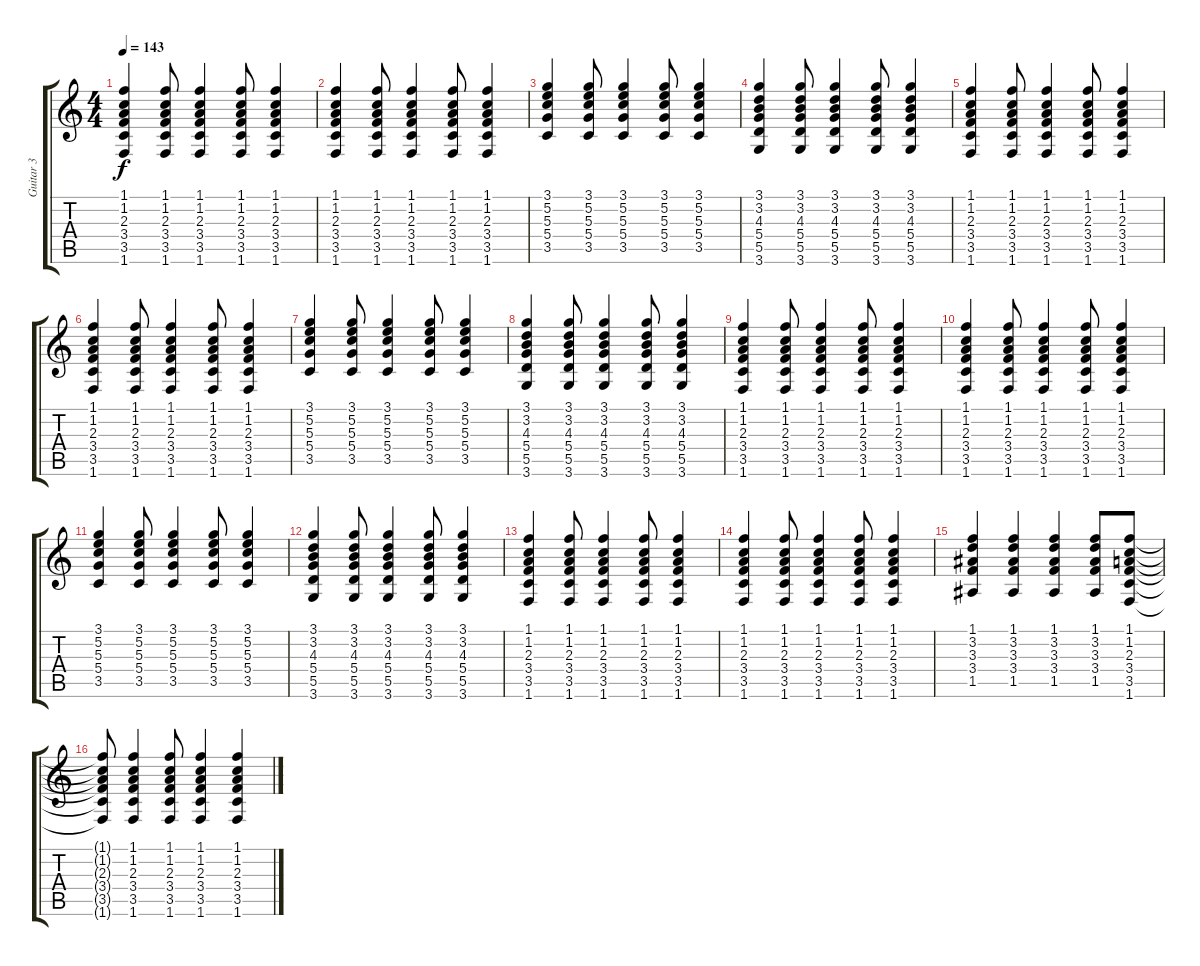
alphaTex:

\track ("Guitar 3" "Guitar 3") {instrument electricguitarmuted}
\staff {score tabs}
\tuning (E4 B3 G3 D3 A2 E2) {hide}
\ts (4 4)
\tempo 143
\clef g2
\ks c
(1.1 1.2 2.3 3.4 3.5 1.6).4{dy f} (1.1 1.2 2.3 3.4 3.5 1.6).8 (1.1 1.2 2.3 3.4 3.5 1.6).4 (1.1 1.2 2.3 3.4 3.5 1.6).8 (1.1 1.2 2.3 3.4 3.5 1.6).4 |
(1.1 1.2 2.3 3.4 3.5 1.6).4 (1.1 1.2 2.3 3.4 3.5 1.6).8 (1.1 1.2 2.3 3.4 3.5 1.6).4 (1.1 1.2 2.3 3.4 3.5 1.6).8 (1.1 1.2 2.3 3.4 3.5 1.6).4 |
(3.1 5.2 5.3 5.4 3.5).4 (3.1 5.2 5.3 5.4 3.5).8 (3.1 5.2 5.3 5.4 3.5).4 (3.1 5.2 5.3 5.4 3.5).8 (3.1 5.2 5.3 5.4 3.5).4 |
(3.1 3.2 4.3 5.4 5.5 3.6).4 (3.1 3.2 4.3 5.4 5.5 3.6).8 (3.1 3.2 4.3 5.4 5.5 3.6).4 (3.1 3.2 4.3 5.4 5.5 3.6).8 (3.1 3.2 4.3 5.4 5.5 3.6).4 |
(1.1 1.2 2.3 3.4 3.5 1.6).4 (1.1 1.2 2.3 3.4 3.5 1.6).8 (1.1 1.2 2.3 3.4 3.5 1.6).4 (1.1 1.2 2.3 3.4 3.5 1.6).8 (1.1 1.2 2.3 3.4 3.5 1.6).4 |
(1.1 1.2 2.3 3.4 3.5 1.6).4 (1.1 1.2 2.3 3.4 3.5 1.6).8 (1.1 1.2 2.3 3.4 3.5 1.6).4 (1.1 1.2 2.3 3.4 3.5 1.6).8 (1.1 1.2 2.3 3.4 3.5 1.6).4 |
(3.1 5.2 5.3 5.4 3.5).4 (3.1 5.2 5.3 5.4 3.5).8 (3.1 5.2 5.3 5.4 3.5).4 (3.1 5.2 5.3 5.4 3.5).8 (3.1 5.2 5.3 5.4 3.5).4 |
(3.1 3.2 4.3 5.4 5.5 3.6).4 (3.1 3.2 4.3 5.4 5.5 3.6).8 (3.1 3.2 4.3 5.4 5.5 3.6).4 (3.1 3.2 4.3 5.4 5.5 3.6).8 (3.1 3.2 4.3 5.4 5.5 3.6).4 |
(1.1 1.2 2.3 3.4 3.5 1.6).4 (1.1 1.2 2.3 3.4 3.5 1.6).8 (1.1 1.2 2.3 3.4 3.5 1.6).4 (1.1 1.2 2.3 3.4 3.5 1.6).8 (1.1 1.2 2.3 3.4 3.5 1.6).4 |
(1.1 1.2 2.3 3.4 3.5 1.6).4 (1.1 1.2 2.3 3.4 3.5 1.6).8 (1.1 1.2 2.3 3.4 3.5 1.6).4 (1.1 1.2 2.3 3.4 3.5 1.6).8 (1.1 1.2 2.3 3.4 3.5 1.6).4 |
(3.1 5.2 5.3 5.4 3.5).4 (3.1 5.2 5.3 5.4 3.5).8 (3.1 5.2 5.3 5.4 3.5).4 (3.1 5.2 5.3 5.4 3.5).8 (3.1 5.2 5.3 5.4 3.5).4 |
(3.1 3.2 4.3 5.4 5.5 3.6).4 (3.1 3.2 4.3 5.4 5.5 3.6).8 (3.1 3.2 4.3 5.4 5.5 3.6).4 (3.1 3.2 4.3 5.4 5.5 3.6).8 (3.1 3.2 4.3 5.4 5.5 3.6).4 |
(1.1 1.2 2.3 3.4 3.5 1.6).4 (1.1 1.2 2.3 3.4 3.5 1.6).8 (1.1 1.2 2.3 3.4 3.5 1.6).4 (1.1 1.2 2.3 3.4 3.5 1.6).8 (1.1 1.2 2.3 3.4 3.5 1.6).4 |
(1.1 1.2 2.3 3.4 3.5 1.6).4 (1.1 1.2 2.3 3.4 3.5 1.6).8 (1.1 1.2 2.3 3.4 3.5 1.6).4 (1.1 1.2 2.3 3.4 3.5 1.6).8 (1.1 1.2 2.3 3.4 3.5 1.6).4 |
(1.1 3.2 3.3 3.4 1.5).4 (1.1 3.2 3.3 3.4 1.5).4 (1.1 3.2 3.3 3.4 1.5).4 (1.1 3.2 3.3 3.4 1.5).8 (1.1 1.2 2.3 3.4 3.5 1.6).8 |
(1.1{t} 1.2{t} 2.3{t} 3.4{t} 3.5{t} 1.6{t}).8 (1.1 1.2 2.3 3.4 3.5 1.6).4 (1.1 1.2 2.3 3.4 3.5 1.6).8 (1.1 1.2 2.3 3.4 3.5 1.6).4 (1.1 1.2 2.3 3.4 3.5 1.6).4
